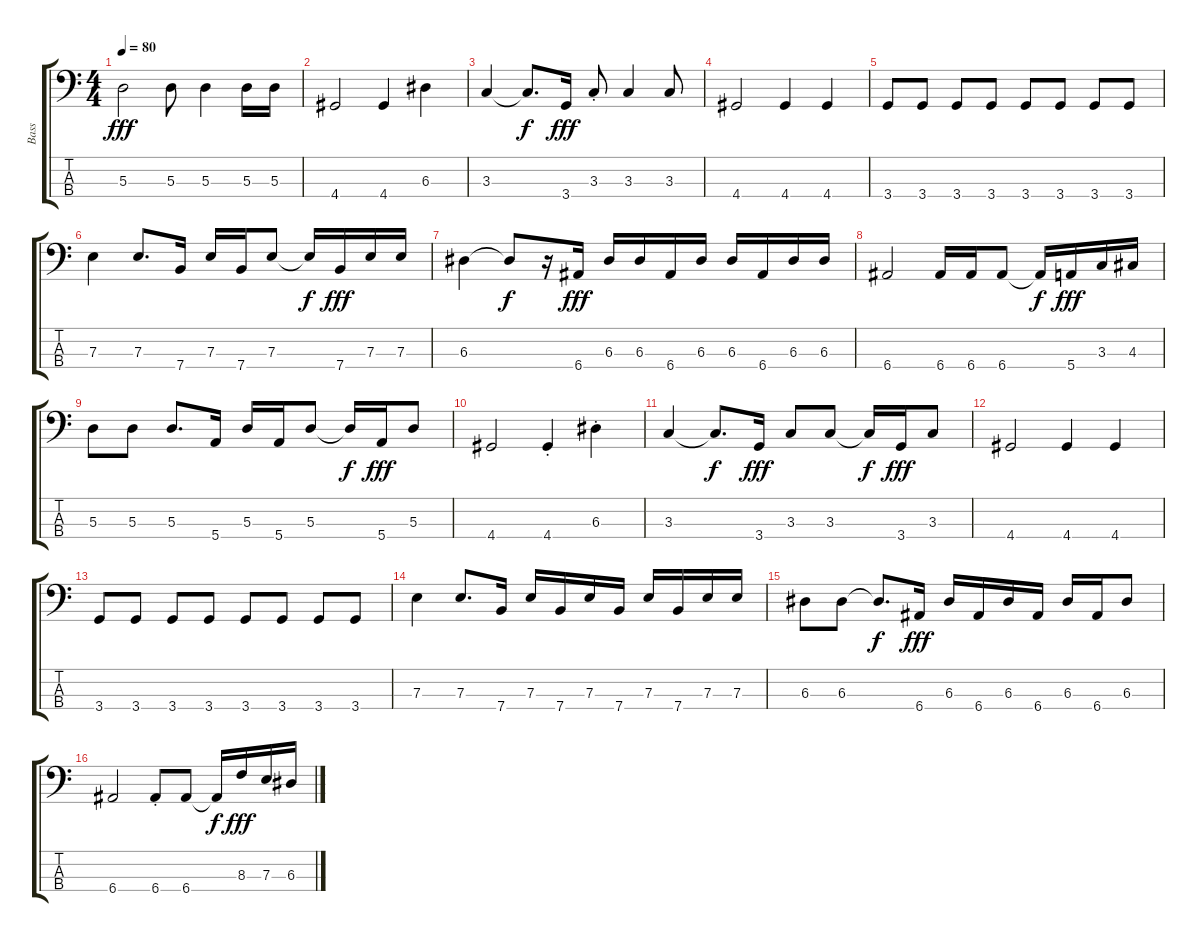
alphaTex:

\track ("Bass" "Bass") {instrument electricbassfinger}
\staff {score tabs}
\tuning (G2 D2 A1 E1) {hide}
\ts (4 4)
\tempo 80
\clef f4
\ks c
5.3.2{dy fff} 5.3.8 5.3.4 5.3.16 5.3.16 |
4.4.2 4.4.4 6.3.4 |
3.3.4 3.3{t}.8{d dy f} 3.4.16{dy fff} 3.3{st}.8 3.3.4 3.3.8 |
4.4.2 4.4.4 4.4.4 |
3.4.8 3.4.8 3.4.8 3.4.8 3.4.8 3.4.8 3.4.8 3.4.8 |
7.3.4 7.3.8{d} 7.4.16 7.3.16 7.4.16 7.3.8 7.3{t}.16{dy f} 7.4.16{dy fff} 7.3.16 7.3.16 |
6.3.4 6.3{t}.8{dy f} r.16 6.4.16{dy fff} 6.3.16 6.3.16 6.4.16 6.3.16 6.3.16 6.4.16 6.3.16 6.3.16 |
6.4.2 6.4.16 6.4.16 6.4.8 6.4{t}.16{dy f} 5.4.16{dy fff} 3.3.16 4.3.16 |
5.3.8 5.3.8 5.3.8{d} 5.4.16 5.3.16 5.4.16 5.3.8 5.3{t}.16{dy f} 5.4.16{dy fff} 5.3.8 |
4.4.2 4.4{st}.4 6.3{st}.4 |
3.3.4 3.3{t}.8{d dy f} 3.4.16{dy fff} 3.3.8 3.3.8 3.3{t}.16{dy f} 3.4.16{dy fff} 3.3.8 |
4.4.2 4.4.4 4.4.4 |
3.4.8 3.4.8 3.4.8 3.4.8 3.4.8 3.4.8 3.4.8 3.4.8 |
7.3.4 7.3.8{d} 7.4.16 7.3.16 7.4.16 7.3.16 7.4.16 7.3.16 7.4.16 7.3.16 7.3.16 |
6.3.8 6.3.8 6.3{t}.8{d dy f} 6.4.16{dy fff} 6.3.16 6.4.16 6.3.16 6.4.16 6.3.16 6.4.16 6.3.8 |
6.4.2 6.4{st}.8 6.4.8 6.4{t}.16{dy f} 8.3.16{dy fff} 7.3.16 6.3.16
